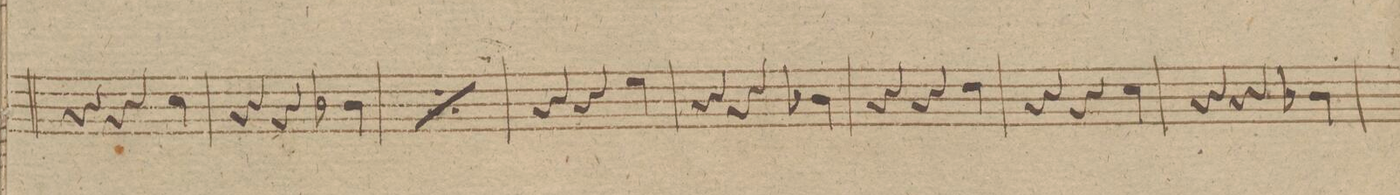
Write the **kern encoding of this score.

**kern	**dynam
*I"Clarino 1mo in E.	*
*clefG2	*
*k[f#c#g#d#]	*
*M3/4	*
4r	.
4r	.
4ee\	.
=30	=30
4r	.
4r	.
4ddX\	.
=31	=31
*rep	*
4r	.
4r	.
4ddX\	.
*Xrep	*
=32	=32
4r	.
4r	.
4gg#\	.
=33	=33
4r	.
4r	.
4ddX\	.
=34	=34
4r	.
4r	.
4ff#\	.
=35	=35
4r	.
4r	.
4ee\	.
=36	=36
4r	.
4r	.
4ddX\	.
=37	=37
*-	*-
